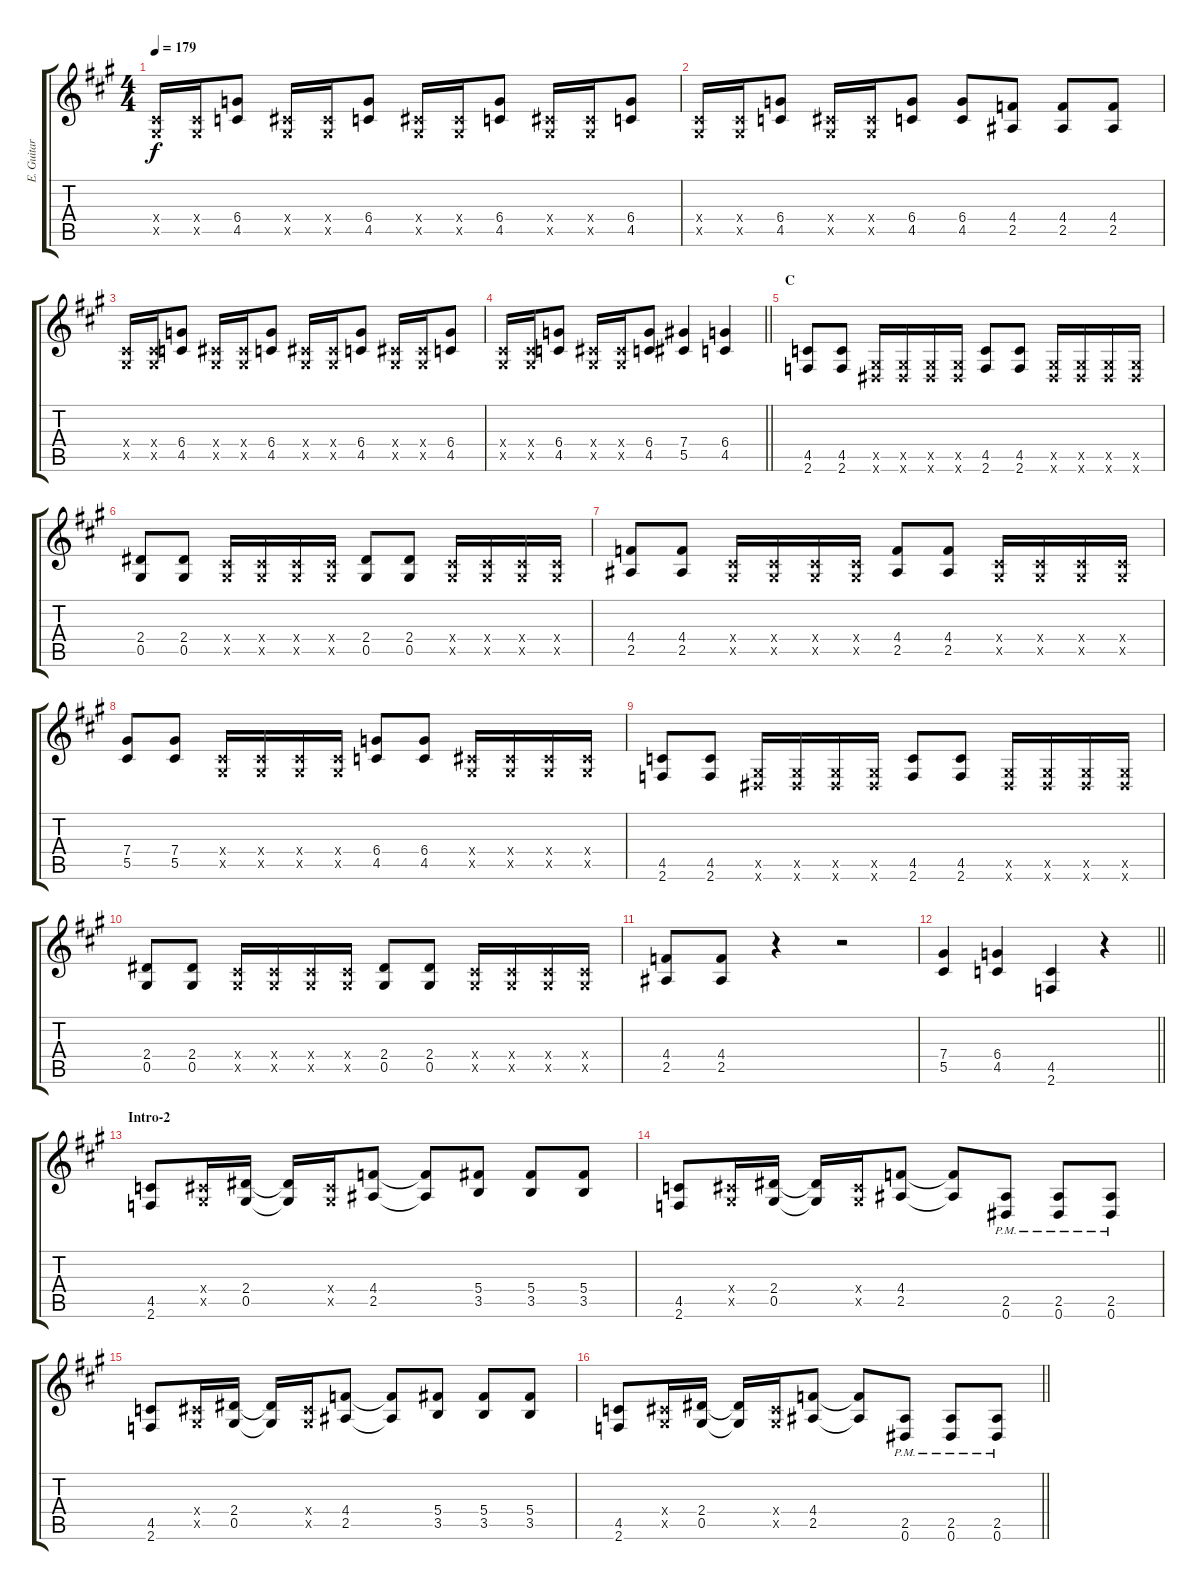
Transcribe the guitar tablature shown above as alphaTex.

\track ("E. Guitar III" "E. Guitar ") {instrument overdrivenguitar}
\staff {score tabs}
\tuning (Eb4 Bb3 Gb3 Db3 Ab2 Eb2) {hide}
\ts (4 4)
\tempo 179
\clef g2
\ks a
(0.4{x} 0.5{x}).16{dy f} (0.4{x} 0.5{x}).16 (6.4 4.5).8 (0.4{x} 0.5{x}).16 (0.4{x} 0.5{x}).16 (6.4 4.5).8 (0.4{x} 0.5{x}).16 (0.4{x} 0.5{x}).16 (6.4 4.5).8 (0.4{x} 0.5{x}).16 (0.4{x} 0.5{x}).16 (6.4 4.5).8 |
(0.4{x} 0.5{x}).16 (0.4{x} 0.5{x}).16 (6.4 4.5).8 (0.4{x} 0.5{x}).16 (0.4{x} 0.5{x}).16 (6.4 4.5).8 (6.4 4.5).8 (4.4 2.5).8 (4.4 2.5).8 (4.4 2.5).8 |
(0.4{x} 0.5{x}).16 (0.4{x} 0.5{x}).16 (6.4 4.5).8 (0.4{x} 0.5{x}).16 (0.4{x} 0.5{x}).16 (6.4 4.5).8 (0.4{x} 0.5{x}).16 (0.4{x} 0.5{x}).16 (6.4 4.5).8 (0.4{x} 0.5{x}).16 (0.4{x} 0.5{x}).16 (6.4 4.5).8 |
\barLineRight lightlight
(0.4{x} 0.5{x}).16 (0.4{x} 0.5{x}).16 (6.4 4.5).8 (0.4{x} 0.5{x}).16 (0.4{x} 0.5{x}).16 (6.4 4.5).8 (7.4 5.5).4 (6.4 4.5).4 |
\section ("" "C")
(4.5 2.6).8 (4.5 2.6).8 (0.5{x} 0.6{x}).16 (0.5{x} 0.6{x}).16 (0.5{x} 0.6{x}).16 (0.5{x} 0.6{x}).16 (4.5 2.6).8 (4.5 2.6).8 (0.5{x} 0.6{x}).16 (0.5{x} 0.6{x}).16 (0.5{x} 0.6{x}).16 (0.5{x} 0.6{x}).16 |
(2.4 0.5).8 (2.4 0.5).8 (0.4{x} 0.5{x}).16 (0.4{x} 0.5{x}).16 (0.4{x} 0.5{x}).16 (0.4{x} 0.5{x}).16 (2.4 0.5).8 (2.4 0.5).8 (0.4{x} 0.5{x}).16 (0.4{x} 0.5{x}).16 (0.4{x} 0.5{x}).16 (0.4{x} 0.5{x}).16 |
(4.4 2.5).8 (4.4 2.5).8 (0.4{x} 0.5{x}).16 (0.4{x} 0.5{x}).16 (0.4{x} 0.5{x}).16 (0.4{x} 0.5{x}).16 (4.4 2.5).8 (4.4 2.5).8 (0.4{x} 0.5{x}).16 (0.4{x} 0.5{x}).16 (0.4{x} 0.5{x}).16 (0.4{x} 0.5{x}).16 |
(7.4 5.5).8 (7.4 5.5).8 (0.4{x} 0.5{x}).16 (0.4{x} 0.5{x}).16 (0.4{x} 0.5{x}).16 (0.4{x} 0.5{x}).16 (6.4 4.5).8 (6.4 4.5).8 (0.4{x} 0.5{x}).16 (0.4{x} 0.5{x}).16 (0.4{x} 0.5{x}).16 (0.4{x} 0.5{x}).16 |
(4.5 2.6).8 (4.5 2.6).8 (0.5{x} 0.6{x}).16 (0.5{x} 0.6{x}).16 (0.5{x} 0.6{x}).16 (0.5{x} 0.6{x}).16 (4.5 2.6).8 (4.5 2.6).8 (0.5{x} 0.6{x}).16 (0.5{x} 0.6{x}).16 (0.5{x} 0.6{x}).16 (0.5{x} 0.6{x}).16 |
(2.4 0.5).8 (2.4 0.5).8 (0.4{x} 0.5{x}).16 (0.4{x} 0.5{x}).16 (0.4{x} 0.5{x}).16 (0.4{x} 0.5{x}).16 (2.4 0.5).8 (2.4 0.5).8 (0.4{x} 0.5{x}).16 (0.4{x} 0.5{x}).16 (0.4{x} 0.5{x}).16 (0.4{x} 0.5{x}).16 |
(4.4 2.5).8 (4.4 2.5).8 r.4 r.2 |
\barLineRight lightlight
(7.4 5.5).4 (6.4 4.5).4 (4.5 2.6).4 r.4 |
\section ("" "Intro-2")
(4.5 2.6).8 (0.4{x} 0.5{x}).16 (2.4 0.5).16 (2.4{t} 0.5{t}).16 (0.4{x} 0.5{x}).16 (4.4 2.5).8 (4.4{t} 2.5{t}).8 (5.4 3.5).8 (5.4 3.5).8 (5.4 3.5).8 |
(4.5 2.6).8 (0.4{x} 0.5{x}).16 (2.4 0.5).16 (2.4{t} 0.5{t}).16 (0.4{x} 0.5{x}).16 (4.4 2.5).8 (4.4{t} 2.5{t}).8 (2.5{pm} 0.6{pm}).8 (2.5{pm} 0.6{pm}).8 (2.5{pm} 0.6{pm}).8 |
(4.5 2.6).8 (0.4{x} 0.5{x}).16 (2.4 0.5).16 (2.4{t} 0.5{t}).16 (0.4{x} 0.5{x}).16 (4.4 2.5).8 (4.4{t} 2.5{t}).8 (5.4 3.5).8 (5.4 3.5).8 (5.4 3.5).8 |
\barLineRight lightlight
(4.5 2.6).8 (0.4{x} 0.5{x}).16 (2.4 0.5).16 (2.4{t} 0.5{t}).16 (0.4{x} 0.5{x}).16 (4.4 2.5).8 (4.4{t} 2.5{t}).8 (2.5{pm} 0.6{pm}).8 (2.5{pm} 0.6{pm}).8 (2.5{pm} 0.6{pm}).8
